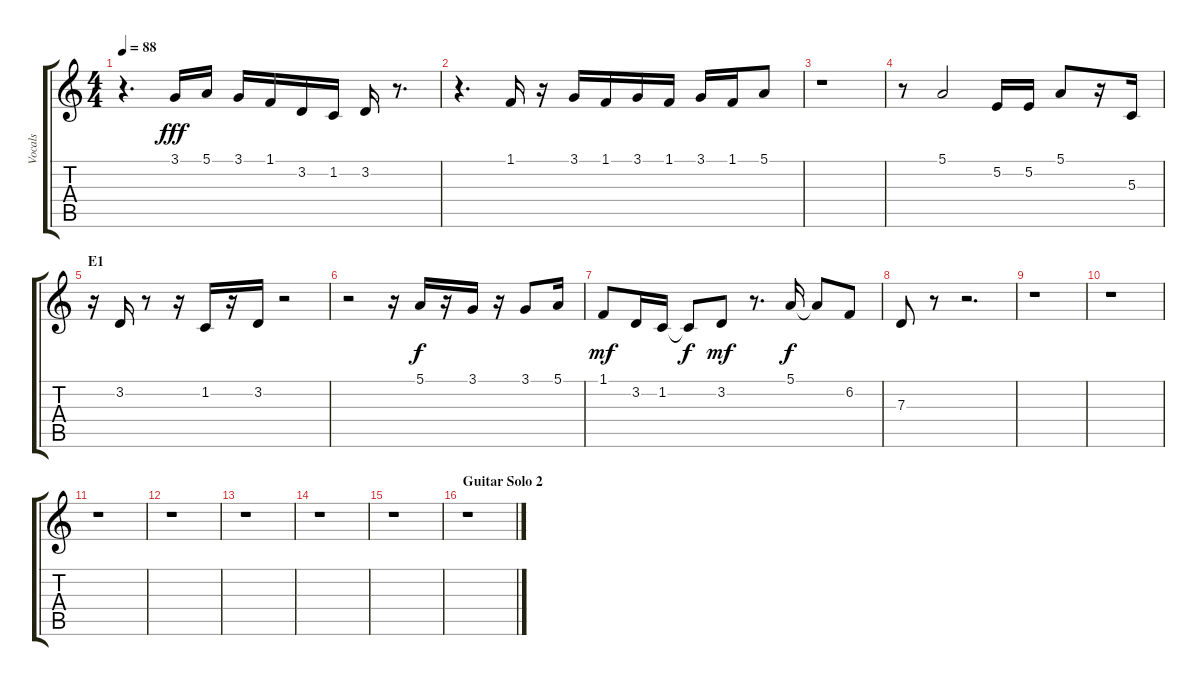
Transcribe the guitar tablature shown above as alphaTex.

\track ("Vocals" "Vocals") {instrument lead6voice}
\staff {score tabs}
\tuning (E4 B3 G3 D3 A2 E2) {hide}
\ts (4 4)
\tempo 88
\clef g2
\ks c
r.4{d dy fff} 3.1.16 5.1.16 3.1.16 1.1.16 3.2.16 1.2.16 3.2.16 r.8{d} |
r.4{d} 1.1.16 r.16 3.1.16 1.1.16 3.1.16 1.1.16 3.1.16 1.1.16 5.1.8 |
r.1 |
r.8 5.1.2 5.2.16 5.2.16 5.1.8 r.16 5.3.16 |
\section ("" "E1")
r.16 3.2.16 r.8 r.16 1.2.16 r.16 3.2.16 r.2 |
r.2 r.16 5.1.16{dy f} r.16 3.1.16 r.16 3.1.8 5.1.16 |
1.1.8{dy mf} 3.2.16 1.2.16 1.2{t}.8{dy f} 3.2.8{dy mf} r.8{d} 5.1.16{dy f} 5.1{t}.8 6.2.8 |
7.3.8 r.8 r.2{d} |
r.1 |
r.1 |
r.1 |
r.1 |
r.1 |
r.1 |
r.1 |
\section ("" "Guitar Solo 2")
r.1
